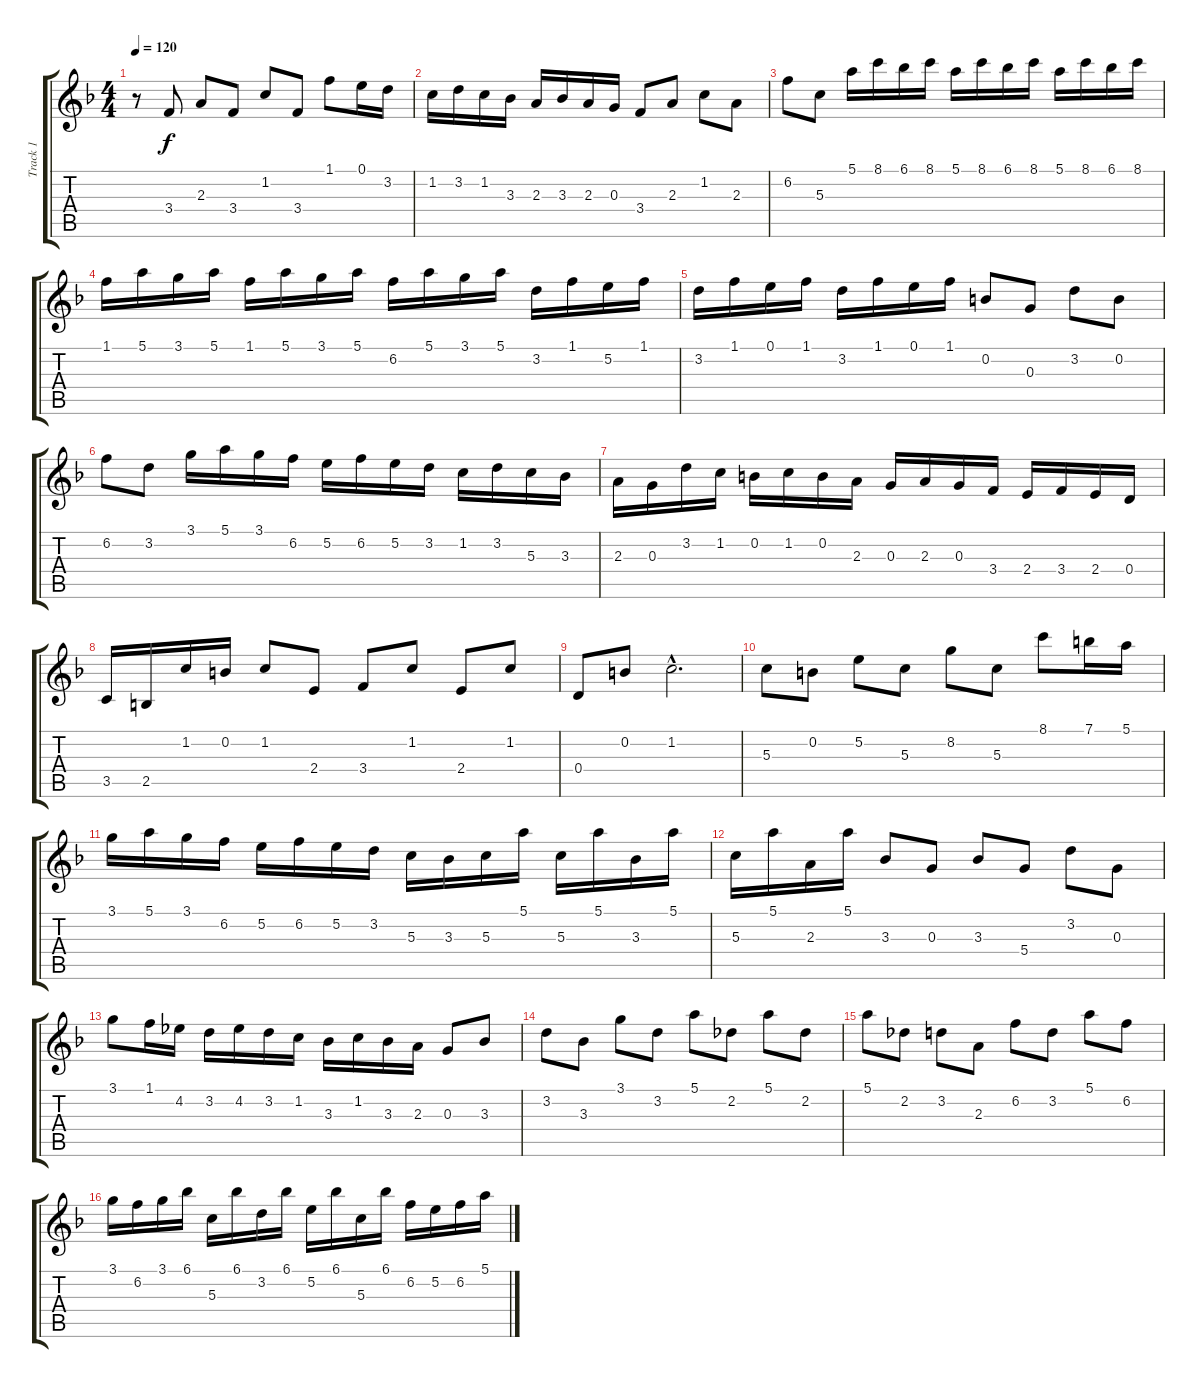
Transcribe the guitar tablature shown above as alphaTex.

\track ("Track 1" "Track 1") {instrument electricguitarjazz}
\staff {score tabs}
\tuning (E4 B3 G3 D3 A2 D2) {hide}
\ts (4 4)
\tempo 120
\clef g2
\ks f
r.8{dy f instrument electricguitarjazz} 3.4.8 2.3.8 3.4.8 1.2.8 3.4.8 1.1.8 0.1.16 3.2.16 |
1.2.16 3.2.16 1.2.16 3.3.16 2.3.16 3.3.16 2.3.16 0.3.16 3.4.8 2.3.8 1.2.8 2.3.8 |
6.2.8 5.3.8 5.1.16 8.1.16 6.1.16 8.1.16 5.1.16 8.1.16 6.1.16 8.1.16 5.1.16 8.1.16 6.1.16 8.1.16 |
1.1.16 5.1.16 3.1.16 5.1.16 1.1.16 5.1.16 3.1.16 5.1.16 6.2.16 5.1.16 3.1.16 5.1.16 3.2.16 1.1.16 5.2.16 1.1.16 |
3.2.16 1.1.16 0.1.16 1.1.16 3.2.16 1.1.16 0.1.16 1.1.16 0.2.8 0.3.8 3.2.8 0.2.8 |
6.2.8 3.2.8 3.1.16 5.1.16 3.1.16 6.2.16 5.2.16 6.2.16 5.2.16 3.2.16 1.2.16 3.2.16 5.3.16 3.3.16 |
2.3.16 0.3.16 3.2.16 1.2.16 0.2.16 1.2.16 0.2.16 2.3.16 0.3.16 2.3.16 0.3.16 3.4.16 2.4.16 3.4.16 2.4.16 0.4.16 |
3.5.16 2.5.16 1.2.16 0.2.16 1.2.8 2.4.8 3.4.8 1.2.8 2.4.8 1.2.8 |
0.4.8 0.2.8 1.2{hac}.2{d} |
5.3.8 0.2.8 5.2.8 5.3.8 8.2.8 5.3.8 8.1.8 7.1.16 5.1.16 |
3.1.16 5.1.16 3.1.16 6.2.16 5.2.16 6.2.16 5.2.16 3.2.16 5.3.16 3.3.16 5.3.16 5.1.16 5.3.16 5.1.16 3.3.16 5.1.16 |
5.3.16 5.1.16 2.3.16 5.1.16 3.3.8 0.3.8 3.3.8 5.4.8 3.2.8 0.3.8 |
3.1.8 1.1.16 4.2.16 3.2.16 4.2.16 3.2.16 1.2.16 3.3.16 1.2.16 3.3.16 2.3.16 0.3.8 3.3.8 |
3.2.8 3.3.8 3.1.8 3.2.8 5.1.8 2.2.8 5.1.8 2.2.8 |
5.1.8 2.2.8 3.2.8 2.3.8 6.2.8 3.2.8 5.1.8 6.2.8 |
3.1.16 6.2.16 3.1.16 6.1.16 5.3.16 6.1.16 3.2.16 6.1.16 5.2.16 6.1.16 5.3.16 6.1.16 6.2.16 5.2.16 6.2.16 5.1.16
